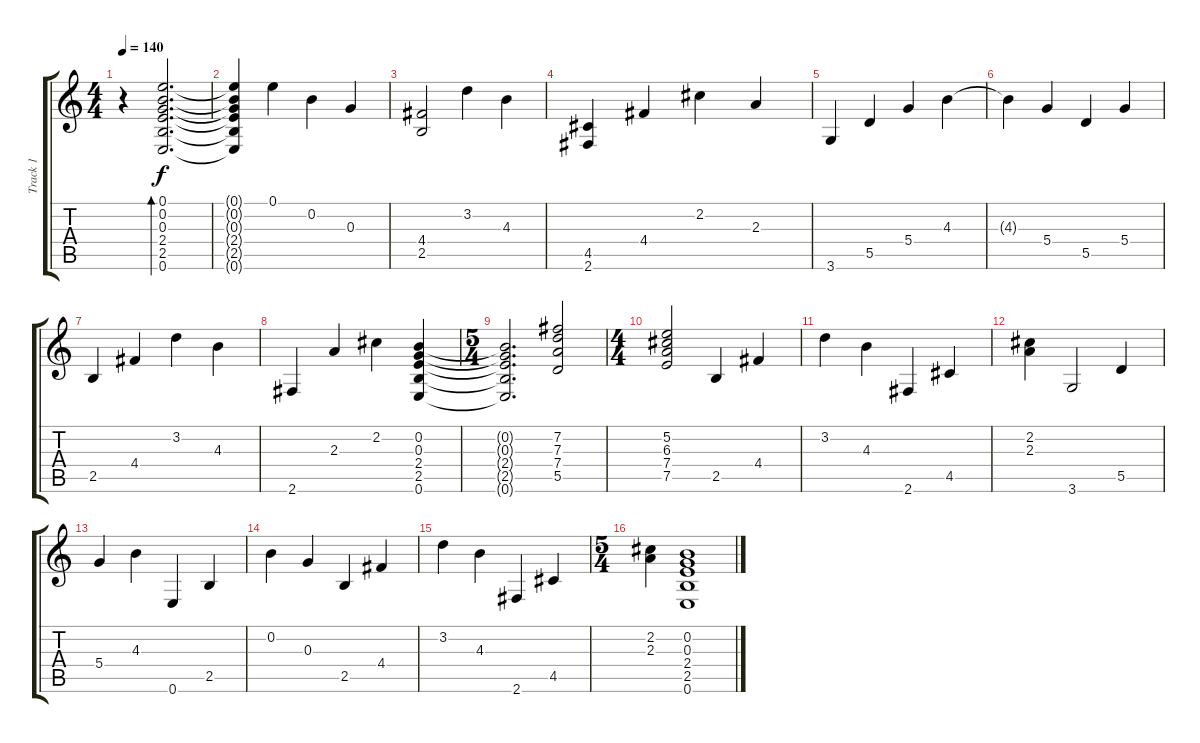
\track ("Track 1" "Track 1") {instrument acousticguitarsteel}
\staff {score tabs}
\tuning (E4 B3 G3 D3 A2 E2) {hide}
\ts (4 4)
\tempo 140
\clef g2
\ks c
r.4{dy f} (0.1 0.2 0.3 2.4 2.5 0.6).2{d bd 240} |
(0.1{t} 0.2{t} 0.3{t} 2.4{t} 2.5{t} 0.6{t}).4 0.1.4 0.2.4 0.3.4 |
(4.4 2.5).2 3.2.4 4.3.4 |
(4.5 2.6).4 4.4.4 2.2.4 2.3.4 |
3.6.4 5.5.4 5.4.4 4.3.4 |
4.3{t}.4 5.4.4 5.5.4 5.4.4 |
2.5.4 4.4.4 3.2.4 4.3.4 |
2.6.4 2.3.4 2.2.4 (0.2 0.3 2.4 2.5 0.6).4 |
\ts (5 4)
(0.2{t} 0.3{t} 2.4{t} 2.5{t} 0.6{t}).2{d} (7.2 7.3 7.4 5.5).2 |
\ts (4 4)
(5.2 6.3 7.4 7.5).2 2.5.4 4.4.4 |
3.2.4 4.3.4 2.6.4 4.5.4 |
(2.2 2.3).4 3.6.2 5.5.4 |
5.4.4 4.3.4 0.6.4 2.5.4 |
0.2.4 0.3.4 2.5.4 4.4.4 |
3.2.4 4.3.4 2.6.4 4.5.4 |
\ts (5 4)
(2.2 2.3).4 (0.2 0.3 2.4 2.5 0.6).1
